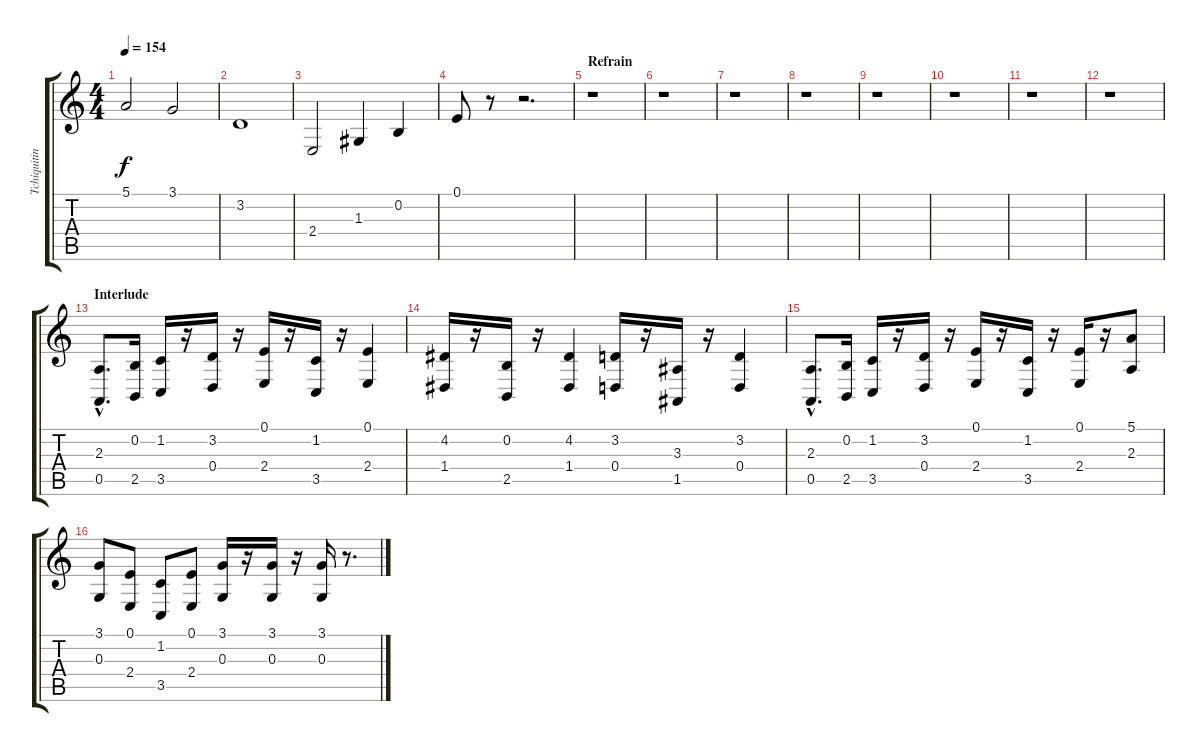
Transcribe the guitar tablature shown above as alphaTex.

\track ("Tchiquitin" "Tchiquitin") {instrument trumpet}
\staff {score tabs}
\tuning (E4 B3 G3 D3 A2 E2) {hide}
\ts (4 4)
\tempo 154
\clef g2
\ks c
5.1.2{dy f} 3.1.2 |
3.2.1 |
2.4.2 1.3.4 0.2.4 |
0.1.8 r.8 r.2{d} |
\section ("" "Refrain")
r.1 |
r.1 |
r.1 |
r.1 |
r.1 |
r.1 |
r.1 |
r.1 |
\section ("" "Interlude")
(2.3{hac} 0.5{hac}).8{d} (0.2 2.5).16 (1.2 3.5).16 r.16 (3.2 0.4).16 r.16 (0.1 2.4).16 r.16 (1.2 3.5).16 r.16 (0.1 2.4).4 |
(4.2 1.4).16 r.16 (0.2 2.5).16 r.16 (4.2 1.4).4 (3.2 0.4).16 r.16 (3.3 1.5).16 r.16 (3.2 0.4).4 |
(2.3{hac} 0.5{hac}).8{d} (0.2 2.5).16 (1.2 3.5).16 r.16 (3.2 0.4).16 r.16 (0.1 2.4).16 r.16 (1.2 3.5).16 r.16 (0.1 2.4).16 r.16 (5.1 2.3).8 |
(3.1 0.3).8 (0.1 2.4).8 (1.2 3.5).8 (0.1 2.4).8 (3.1 0.3).16 r.16 (3.1 0.3).16 r.16 (3.1 0.3).16 r.8{d}
